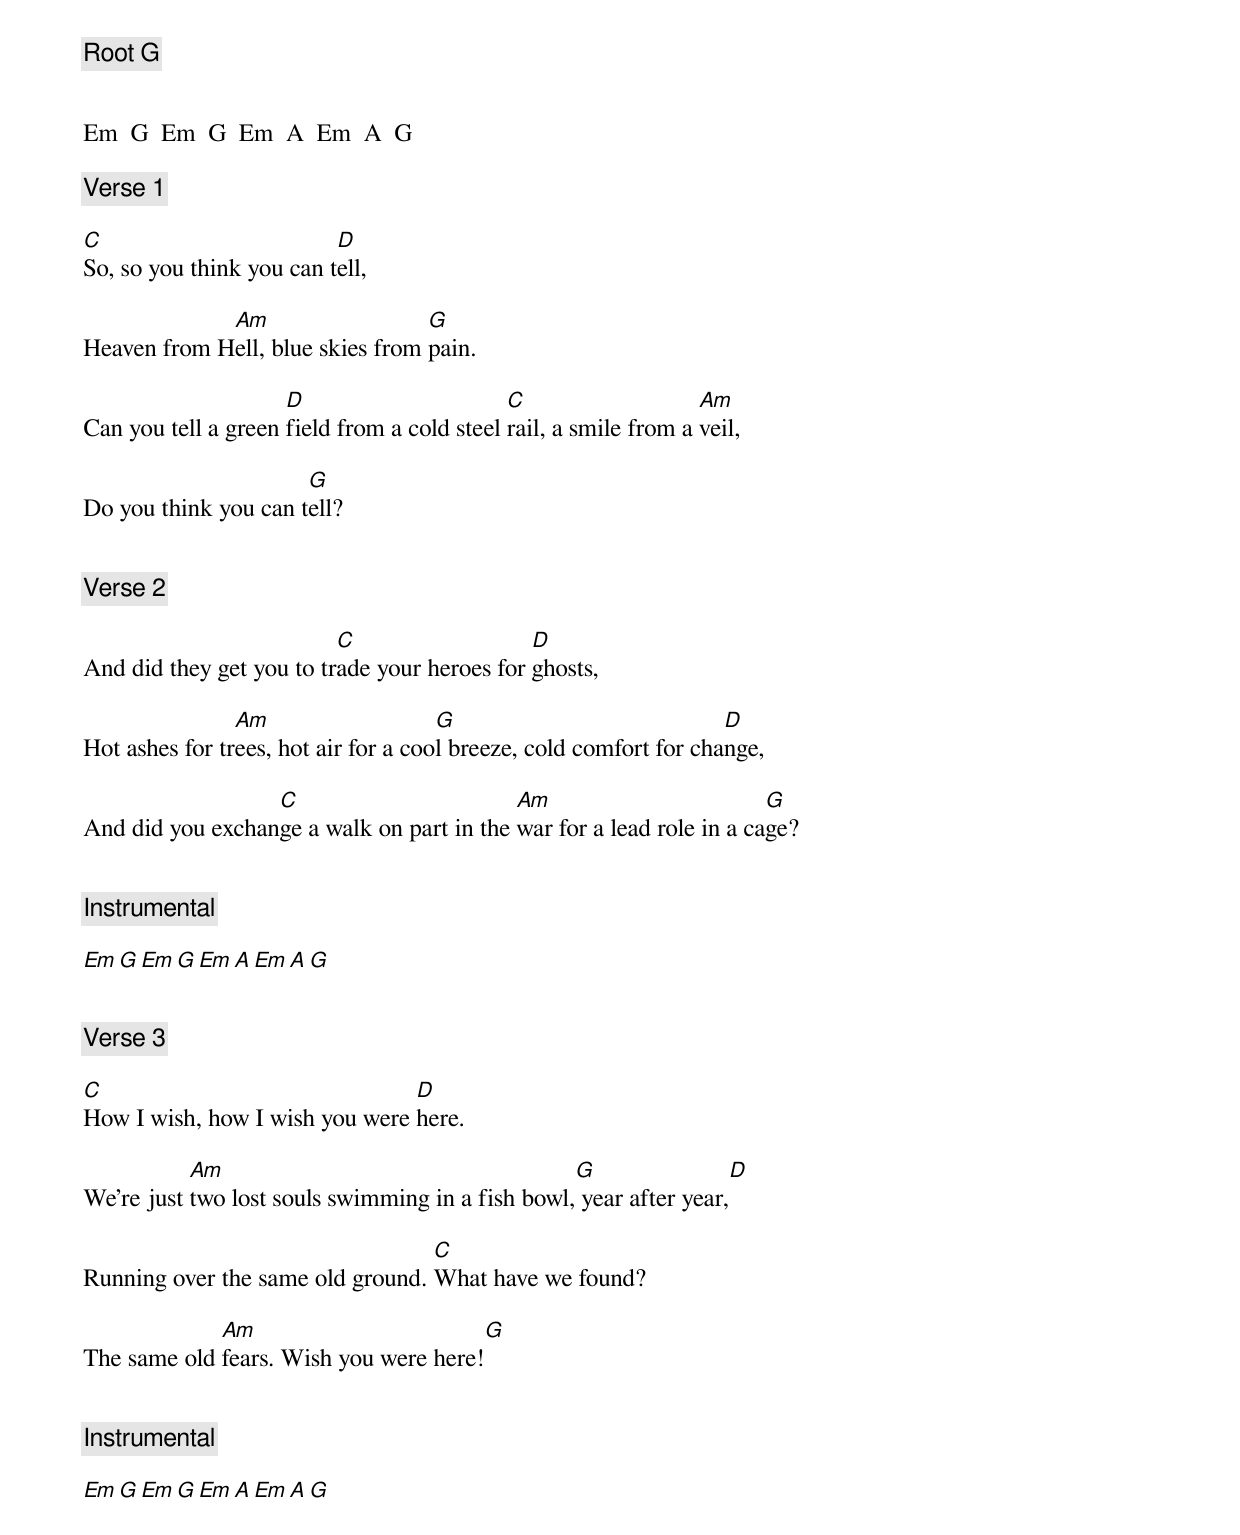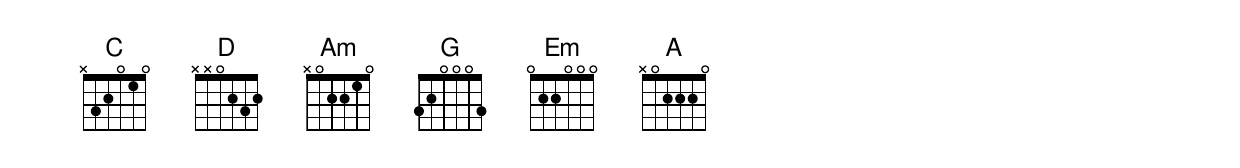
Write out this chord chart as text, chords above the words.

[Root] G


Em  G  Em  G  Em  A  Em  A  G

[Verse 1]

C                         D
So, so you think you can tell,

             Am                   G
Heaven from Hell, blue skies from pain.

                     D                       C                    Am
Can you tell a green field from a cold steel rail, a smile from a veil,

                      G
Do you think you can tell?


[Verse 2]

                          C                   D
And did they get you to trade your heroes for ghosts,

                Am                    G                             D
Hot ashes for trees, hot air for a cool breeze, cold comfort for change,

                  C                        Am                         G
And did you exchange a walk on part in the war for a lead role in a cage?


[Instrumental]

Em  G  Em  G  Em  A  Em  A  G


[Verse 3]

C                               D
How I wish, how I wish you were here.

           Am                                     G                  D
We're just two lost souls swimming in a fish bowl, year after year,

                                  C
Running over the same old ground. What have we found?

             Am                         G
The same old fears. Wish you were here!


[Instrumental]

Em  G  Em  G  Em  A  Em  A  G
